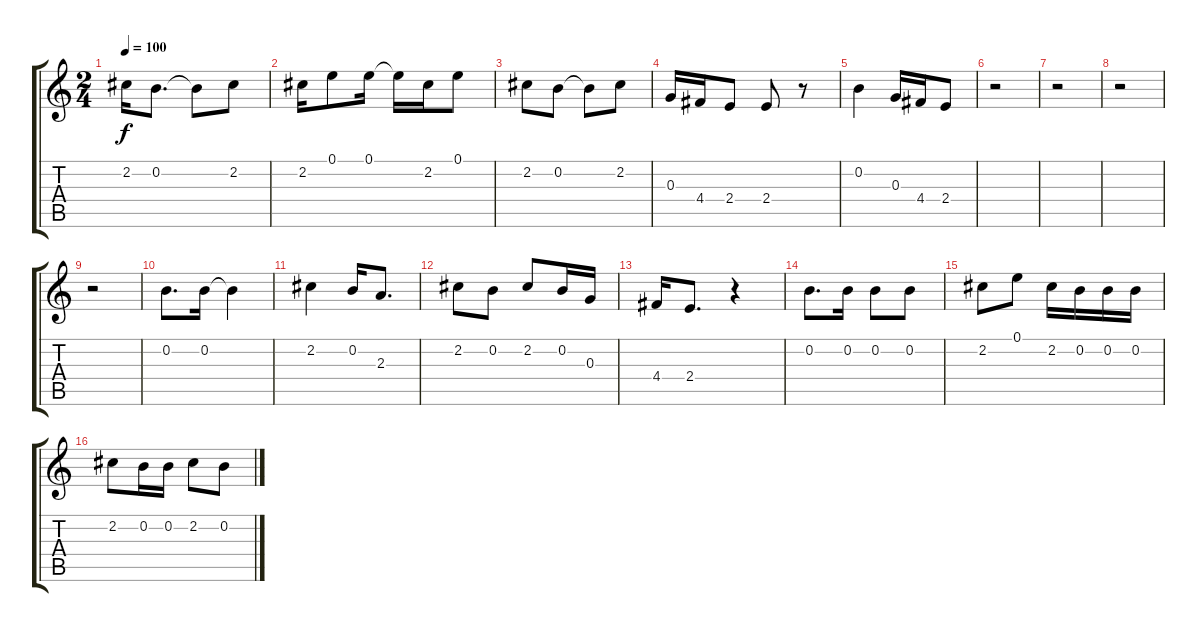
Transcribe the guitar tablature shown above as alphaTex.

\track "" {instrument altosax}
\staff {score tabs}
\tuning (E5 B4 G4 D4 A3 E3) {hide}
\ts (2 4)
\tempo 100
\clef g2
\ks c
2.2.16{dy f} 0.2.8{d} 0.2{t}.8 2.2.8 |
2.2.16 0.1.8 0.1.16 0.1{t}.16 2.2.16 0.1.8 |
2.2.8 0.2.8 0.2{t}.8 2.2.8 |
0.3.16 4.4.16 2.4.8 2.4.8 r.8 |
0.2.4 0.3.16 4.4.16 2.4.8 |
r.2 |
r.2 |
r.2 |
r.2 |
0.2.8{d} 0.2.16 0.2{t}.4 |
2.2.4 0.2.16 2.3.8{d} |
2.2.8 0.2.8 2.2.8 0.2.16 0.3.16 |
4.4.16 2.4.8{d} r.4 |
0.2.8{d} 0.2.16 0.2.8 0.2.8 |
2.2.8 0.1.8 2.2.16 0.2.16 0.2.16 0.2.16 |
2.2.8 0.2.16 0.2.16 2.2.8 0.2.8
